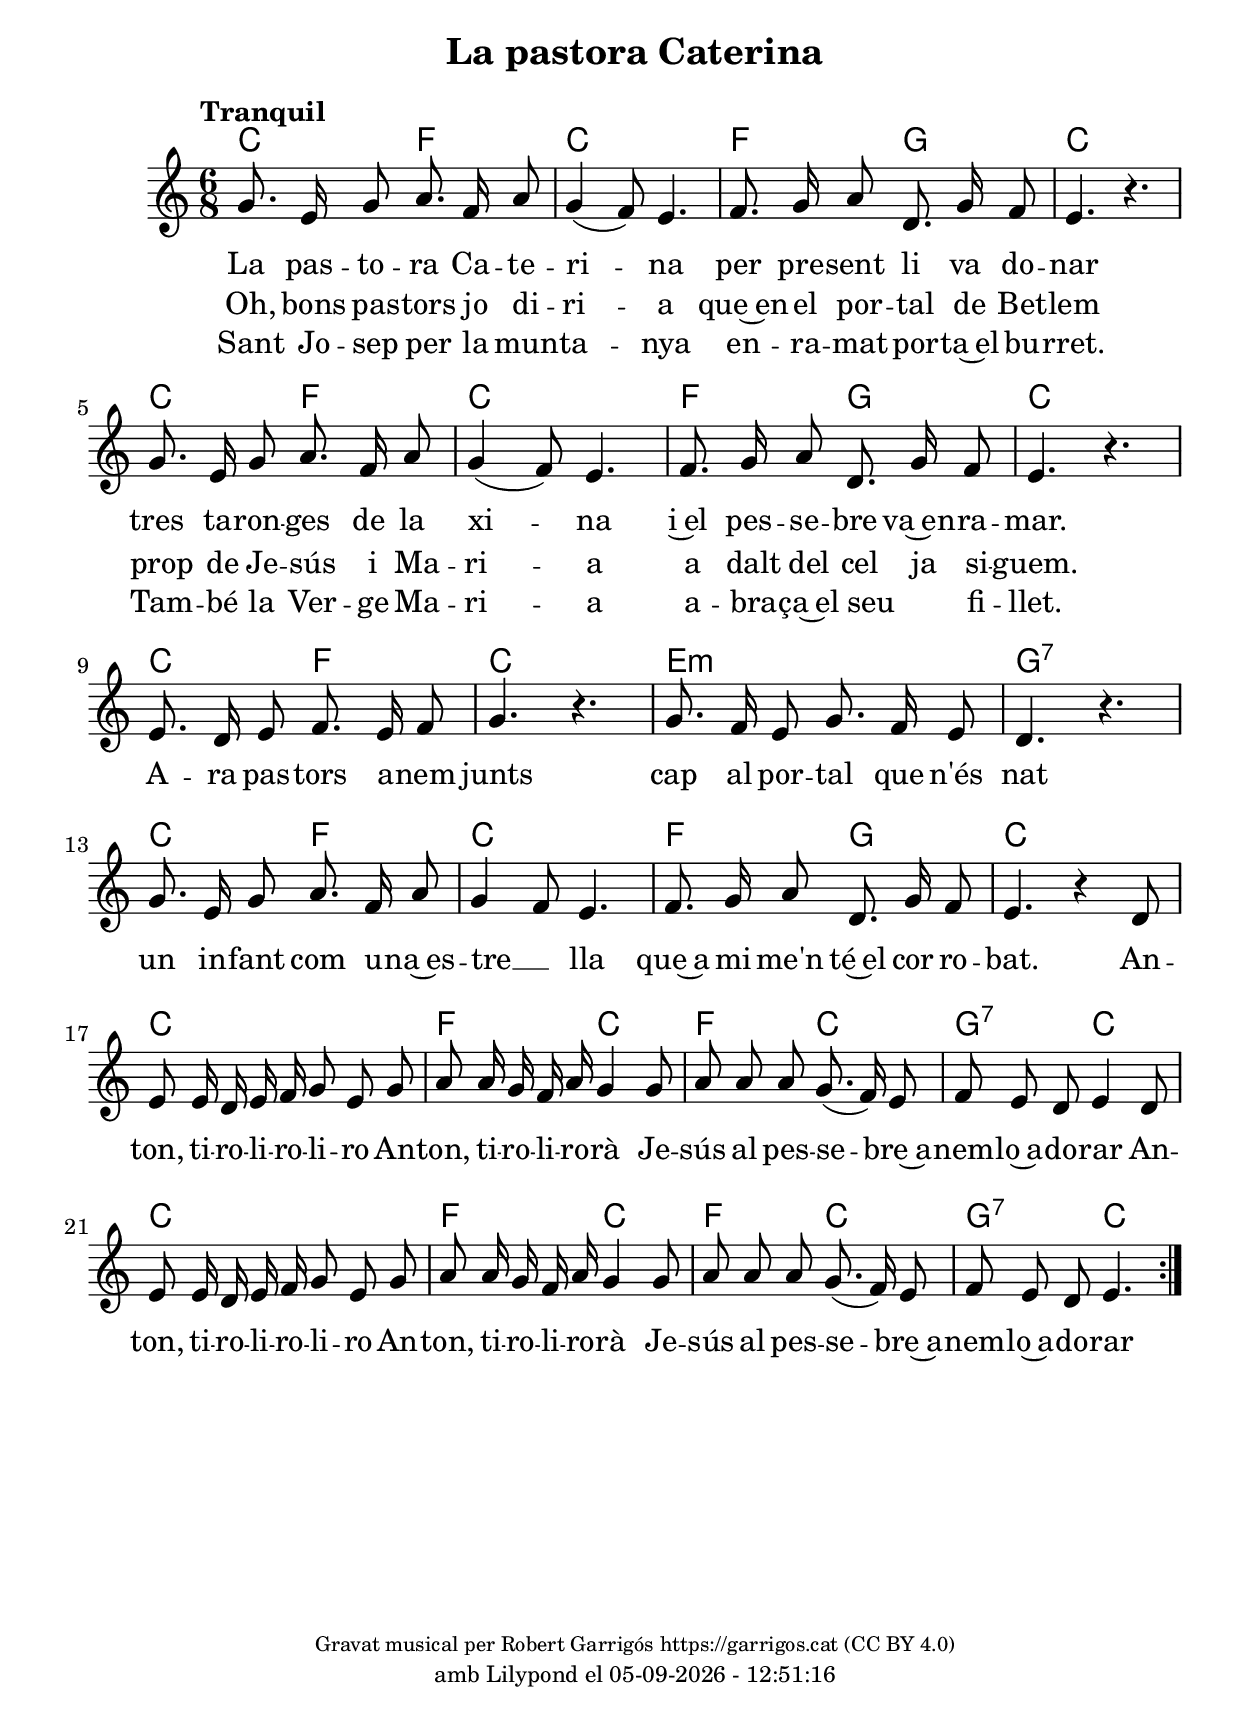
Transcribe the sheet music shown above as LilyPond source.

\version "2.24.3"
\language "english"

% #(set-global-staff-size 30)
data = #(strftime "%d-%m-%Y - %H:%M:%S" (localtime (current-time)))

\include "predefined-guitar-fretboards.ly"


global = {
  % \overrideTimeSignatureSettings
  % 4/4        % timeSignatureFraction
  % 1/4        % baseMomentFraction
  % 2,2        % beatStructure
  % #'()       % beamExceptions
  \key c \major
  \time 6/8
  \tempo "Tranquil"
  \set Score.tempoHideNote = ##t
  \tempo 8=80

}


melody = \relative c'' {
  \clef treble
  \global

  g8. e16 g8 a8. f16 a8
  | g4 (f8) e4.
  | f8. g16 a8 d,8. g16 f8
  | e4. r4.
  | g8. e16 g8 a8. f16 a8
  | g4 (f8) e4.
  | f8. g16 a8 d,8. g16 f8
  | e4. r4.
  | e8. d16 e8 f8. e16 f8
  | g4. r4.
  | g8. f16 e8 g8. f16 e8
  | d4. r4.
  | g8. e16 g8 a8. f16 a8
  | g4 f8 e4.
  | f8. g16 a8 d,8. g16 f8
  | e4. r4 d8
  | e8 e16 d e f g8 e g
  | a a16 g f a g4 g8
  | a a a g8.( f16) e8
  | f8 e d e4 d8
  | e8 e16 d e f g8 e g
  | a a16 g f a g4 g8
  | a a a g8.( f16) e8
  | f8 e d e4.
  \bar ":|."
}

chnames = {
  \chordmode{
      c4. f4.
    | c2.
    | f4. g4.
    | c2.
    | c4. f4.
    | c2.
    | f4. g4.
    | c2.
    | c4. f4.
    | c2.
    | e2.:m
    | g2.:7
    | c4. f4.
    | c2.
    | f4. g4.
    | c2.
    | c2.
    | f4. c4.
    | f4. c4.
    | g4.:7 c4.
    | c2.
    | f4. c4.
    | f4. c4.
    | g4.:7 c4.
  }
}

catala = \lyricmode {
  <<
    {
      La pas -- to -- ra Ca -- te -- ri -- na
      per pre -- sent li va do -- nar
      tres ta -- ron -- ges de la xi -- na
      i~el pes -- se -- bre va~en -- ra -- mar.
    }
    \new Lyrics = "secondVerse" \with { alignBelowContext = "catala" }
    {
      Oh, bons pas -- tors jo di -- ri -- a
      que~en el por -- tal de Bet -- lem
      prop de Je -- sús i Ma -- ri -- a
      a dalt del cel ja si -- guem.
    }
    \new Lyrics = "therdVerse" \with { alignBelowContext = "catala" }
    {
      Sant Jo -- sep per la mun -- ta -- nya
      en -- ra -- mat por -- ta~el bu -- rret.
      Tam -- bé la Ver -- ge Ma -- ri -- a
      a -- bra -- ça~el seu __ _ fi -- llet.
    }

  >>
    A -- ra pas -- tors a -- nem junts
    cap al por -- tal que n'és nat
    un in -- fant com u -- na~es -- tre __ _ lla
    que~a mi me'n té~el cor ro -- bat.

    An -- ton, ti -- ro -- li -- ro -- li -- ro
    An -- ton, ti -- ro -- li -- ro -- rà
    Je -- sús al pes -- se -- bre~a -- nem -- lo~a -- do -- rar

    An -- ton, ti -- ro -- li -- ro -- li -- ro
    An -- ton, ti -- ro -- li -- ro -- rà
    Je -- sús al pes -- se -- bre~a -- nem -- lo~a -- do -- rar
}



titol = "La pastora Caterina"
subtitol = ""
compositor = ""
lletrista = ""
traductor = ""


%%%%%%%%%%%%%%%%%%%%%%%%%%%%%%%%%%%%%
%%%%%%%%%%%%% PDF %%%%%%%%%%%%%%%%%%%
%%%%%%%%%%%%%%%%%%%%%%%%%%%%%%%%%%%%%

\book {
  % \bookOutputSuffix ""
  \header {
    title = \titol
    subtitle = \subtitol
    composer = \compositor
    arranger = \lletrista
    poet = \traductor
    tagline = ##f
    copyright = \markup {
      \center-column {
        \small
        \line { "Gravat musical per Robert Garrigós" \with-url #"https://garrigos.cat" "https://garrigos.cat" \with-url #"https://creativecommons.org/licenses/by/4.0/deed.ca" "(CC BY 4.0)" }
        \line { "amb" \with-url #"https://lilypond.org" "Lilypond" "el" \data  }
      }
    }
  }
  \score {
    <<
      \new ChordNames {
        \set majorSevenSymbol = \markup { \whiteTriangleMarkup 7 }
        \chnames
      }
      % \new FretBoards {
      %   \chnames
      % }
      \new Voice = "mel" {
        \set Staff.midiInstrument = "voice oohs" \autoBeamOff \melody
      }
      \new Lyrics \with {
        \override VerticalAxisGroup.nonstaff-relatedstaff-spacing.padding = #2
      }
      \lyricsto mel \catala
    >>
    \layout {
      #(layout-set-staff-size 24)
      \context {
        \Staff
        \RemoveEmptyStaves
      }
      \context {
        \Lyrics
        \override VerticalAxisGroup.nonstaff-nonstaff-spacing.padding = #1
      }
    }
    \midi { }
  }
  \paper {
    set-paper-size = "a5"
    top-margin = 10
    left-margin = 15
    indent = 10
    max-systems-per-page = 6
    score-system-spacing =
    #'((basic-distance . 20)
       (minimum-distance . 10)
       (padding . 0)
       (stretchability . 14))

    % last-bottom-spacing =
    % #'((basic-distance . 15)
    %    (minimum-distance . 5)
    %    (padding . 0)
    %    (stretchability . 10))
    markup-system-spacing =
    #'((minimum-distance . 15))
    system-system-spacing =
    #'((basic-distance . 13)
       (minimum-distance . 13)
       (padding . 3))
    % staff-staff-spacing =
    % #'((padding . 10))
    % default-staff-staff-spacing =
    % #'((basic-distance . 0)
    %    (minimum-distance . 0)
    %    (padding . 0)
    %    (stretchability . 10))
    % annotate-spacing = ##t
    % print-all-headers = ##t
    % print-first-page-number = ##t
    oddFooterMarkup = \markup {
      \center-column {
        % \line { \fromproperty #'header:title "- pàgina" \fromproperty #'page:page-number-string "de" \concat {\page-ref #'lastPage "0" "?"} }
        \fill-line { \fromproperty #'header:copyright }
      }
    }
    evenFooterMarkup = \markup {
      \center-column {
        % \line { \fromproperty #'header:title "- pàgina" \fromproperty #'page:page-number-string "de" \concat {\page-ref #'lastPage "0" "?"} }
        \fill-line { \fromproperty #'header:copyright }
      }
    }
  }
}
